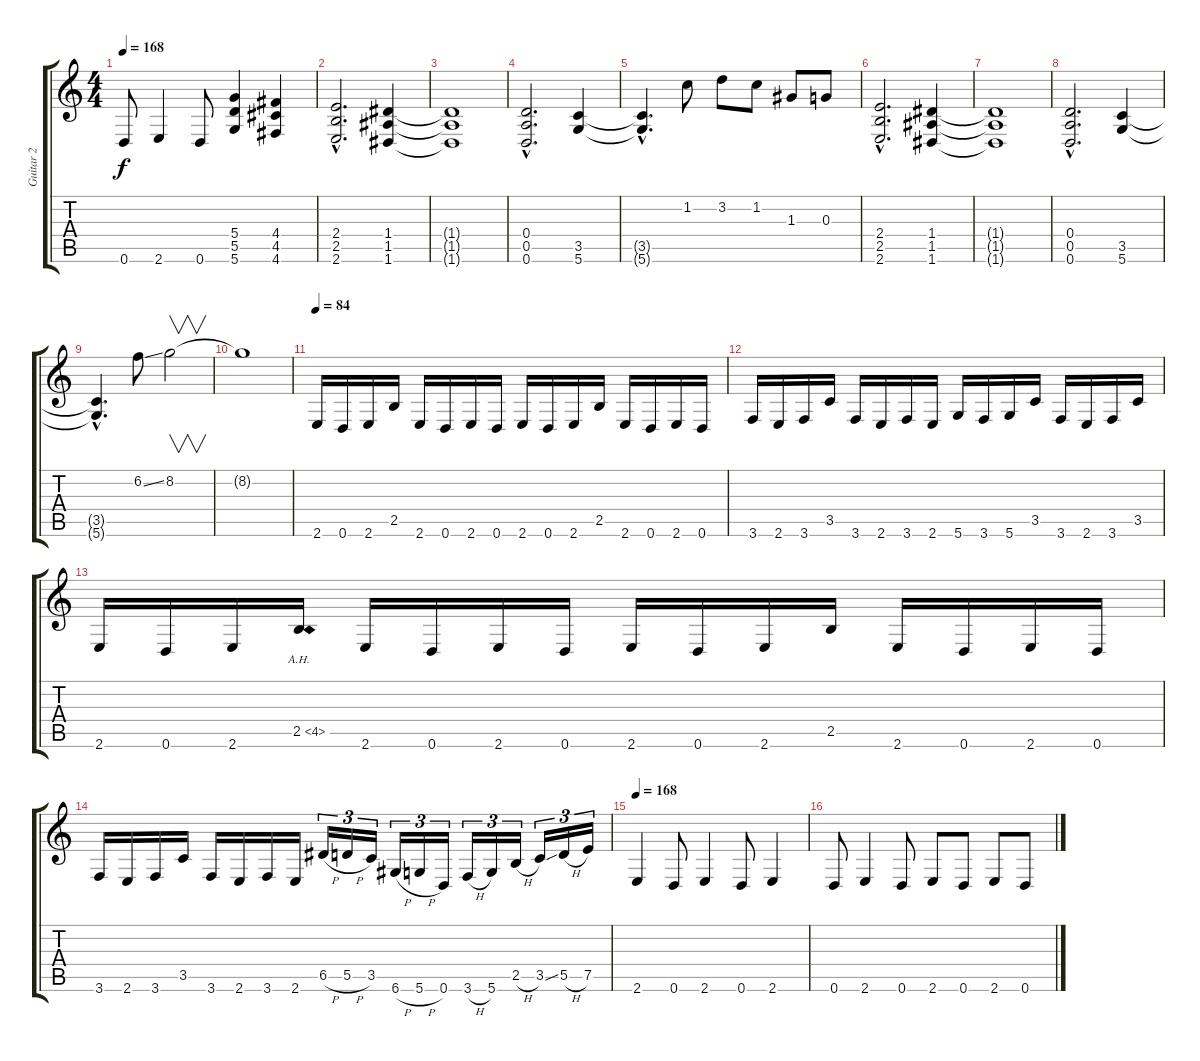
\track ("Guitar 2" "Guitar 2") {instrument distortionguitar}
\staff {score tabs}
\tuning (E4 B3 G3 D3 A2 D2) {hide}
\ts (4 4)
\tempo 168
\clef g2
\ks c
0.6.8{dy f} 2.6.4 0.6.8 (5.4 5.5 5.6).4 (4.4 4.5 4.6).4 |
(2.4{hac} 2.5{hac} 2.6{hac}).2{d} (1.4 1.5 1.6).4 |
(1.4{t} 1.5{t} 1.6{t}).1 |
(0.4{hac} 0.5{hac} 0.6{hac}).2{d} (3.5 5.6).4 |
(3.5{hac t} 5.6{hac t}).4{d} 1.2.8 3.2.8 1.2.8 1.3.8 0.3.8 |
(2.4{hac} 2.5{hac} 2.6{hac}).2{d} (1.4 1.5 1.6).4 |
(1.4{t} 1.5{t} 1.6{t}).1 |
(0.4{hac} 0.5{hac} 0.6{hac}).2{d} (3.5 5.6).4 |
(3.5{hac t} 5.6{hac t}).4{d} 6.2{ss}.8 8.2.2{v} |
8.2{t}.1 |
\tempo 84
2.6.16 0.6.16 2.6.16 2.5.16 2.6.16 0.6.16 2.6.16 0.6.16 2.6.16 0.6.16 2.6.16 2.5.16 2.6.16 0.6.16 2.6.16 0.6.16 |
3.6.16 2.6.16 3.6.16 3.5.16 3.6.16 2.6.16 3.6.16 2.6.16 5.6.16 3.6.16 5.6.16 3.5.16 3.6.16 2.6.16 3.6.16 3.5.16 |
2.6.16 0.6.16 2.6.16 2.5{ah 2}.16 2.6.16 0.6.16 2.6.16 0.6.16 2.6.16 0.6.16 2.6.16 2.5.16 2.6.16 0.6.16 2.6.16 0.6.16 |
3.6.16 2.6.16 3.6.16 3.5.16 3.6.16 2.6.16 3.6.16 2.6.16 6.5{h}.16{tu (3 2)} 5.5{h}.16{tu (3 2)} 3.5.16{tu (3 2)} 6.6{h}.16{tu (3 2)} 5.6{h}.16{tu (3 2)} 0.6.16{tu (3 2)} 3.6{h}.16{tu (3 2)} 5.6.16{tu (3 2)} 2.5{h}.16{tu (3 2)} 3.5{ss}.16{tu (3 2)} 5.5{h}.16{tu (3 2)} 7.5.16{tu (3 2)} |
\tempo 168
2.6.4 0.6.8 2.6.4 0.6.8 2.6.4 |
0.6.8 2.6.4 0.6.8 2.6.8 0.6.8 2.6.8 0.6.8
